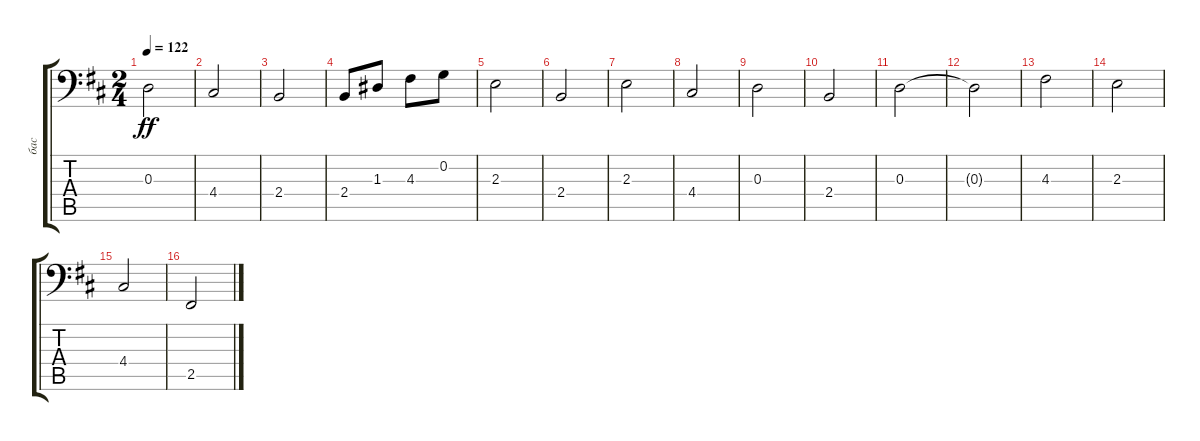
\track ("бас" "бас") {instrument acousticbass}
\staff {score tabs}
\tuning (D6 G2 D2 A1 E1 C-1) {hide}
\ts (2 4)
\tempo 122
\clef f4
\ks bminor
0.3.2{dy ff} |
4.4.2 |
2.4.2 |
2.4.8 1.3.8 4.3.8 0.2.8 |
2.3.2 |
2.4.2 |
2.3.2 |
4.4.2 |
0.3.2 |
2.4.2 |
0.3.2 |
0.3{t}.2 |
4.3.2 |
2.3.2 |
4.4.2 |
2.5.2
